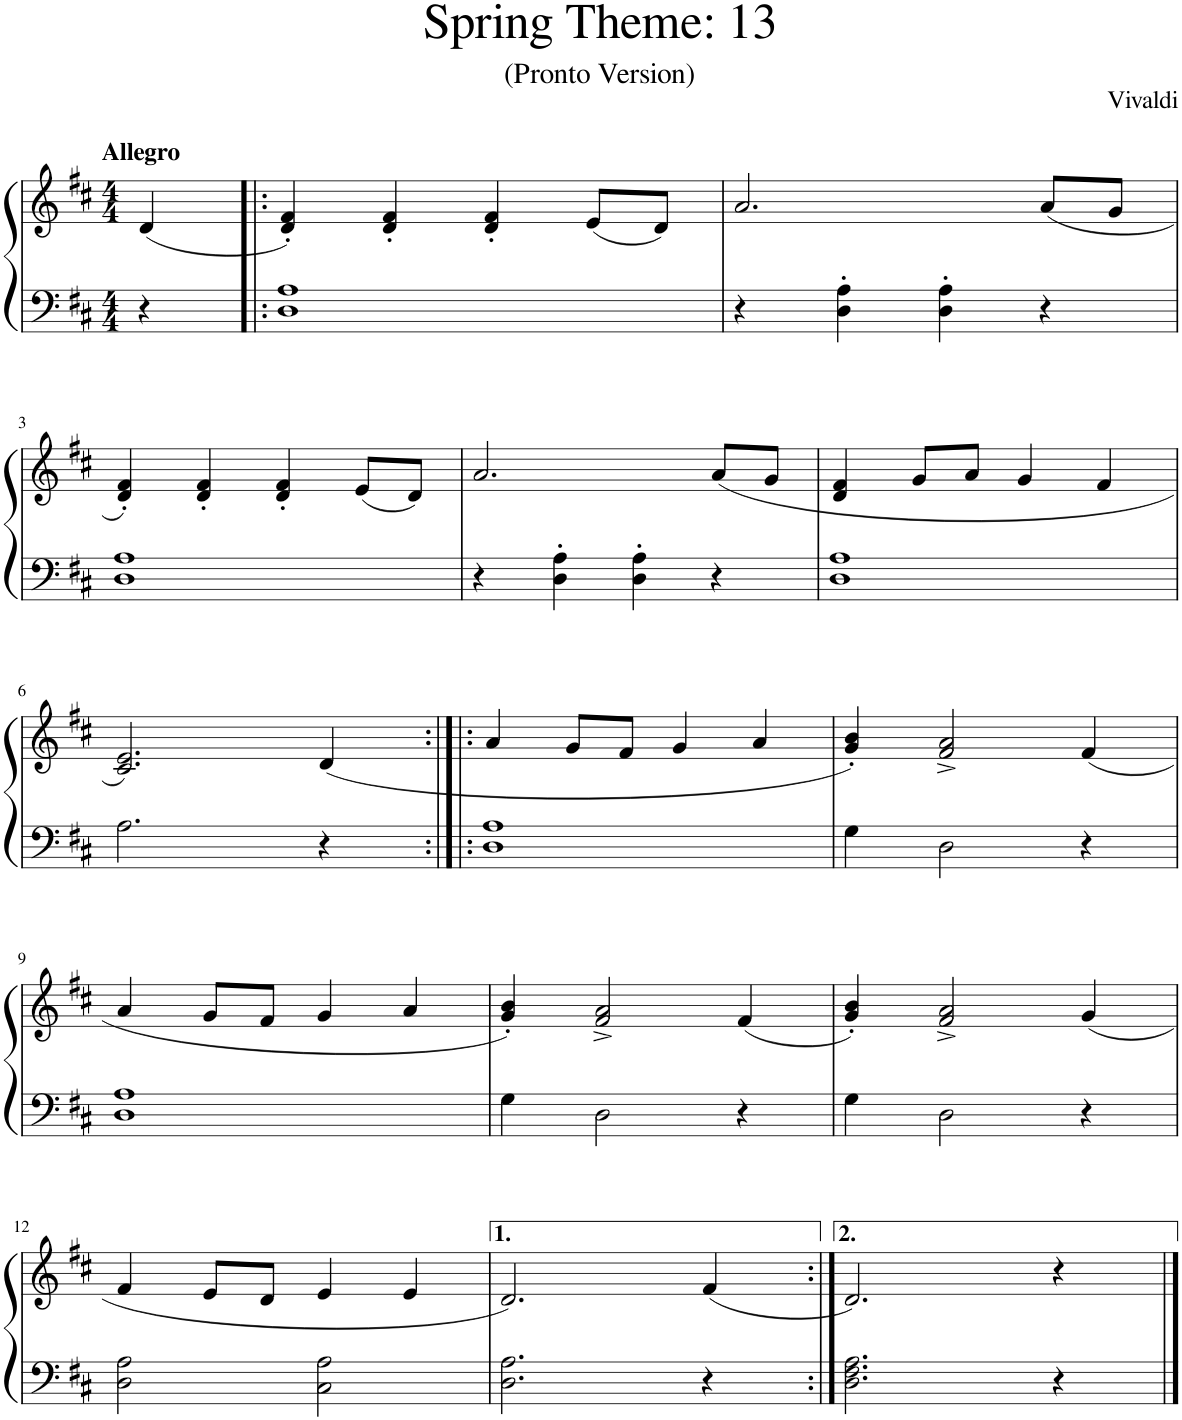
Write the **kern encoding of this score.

**kern	**kern
*part1	*part1
*staff2	*staff1
*I"Piano	*
*I'Pno.	*
*clefF4	*clefG2
*k[f#c#]	*k[f#c#]
*M4/4	*M4/4
=	=
!	!LO:TX:a:B:t=Allegro
4r	(4d/
=1!|:	=1!|:
1D 1A	4d/' 4f#/')
.	4d/' 4f#/'
.	4d/' 4f#/'
.	(8e/L
.	8d/J)
=2	=2
4r	2.a/
4D\' 4A\'	.
4D\' 4A\'	.
4r	(8a/L
.	8g/J
!!LO:LB:g=z
=3	=3
1D 1A	4d/' 4f#/')
.	4d/' 4f#/'
.	4d/' 4f#/'
.	(8e/L
.	8d/J)
=4	=4
4r	2.a/
4D\' 4A\'	.
4D\' 4A\'	.
4r	(8a/L
.	8g/J
=5	=5
1D 1A	4d/ 4f#/
.	8g/L
.	8a/J
.	4g/
.	4f#/
!!LO:LB:g=z
=6	=6
2.A\	2.c#/ 2.e/)
4r	(4d/
=7:|!|:	=7:|!|:
1D 1A	4a/
.	8g/L
.	8f#/J
.	4g/
.	4a/
=8	=8
4G\	4g/' 4b/')
2D\	2f#/^ 2a/^
4r	(4f#/
!!LO:LB:g=z
=9	=9
1D 1A	4a/
.	8g/L
.	8f#/J
.	4g/
.	4a/
=10	=10
4G\	4g/' 4b/')
2D\	2f#/^ 2a/^
4r	(4f#/
=11	=11
4G\	4g/' 4b/')
2D\	2f#/^ 2a/^
4r	(4g/
!!LO:LB:g=z
=12	=12
2D\ 2A\	4f#/
.	8e/L
.	8d/J
2C#\ 2A\	4e/
.	4e/
=13	=13
2.D\ 2.A\	2.d/)
4r	(4f#/
=14:|!	=14:|!
2.D\ 2.F#\ 2.A\	2.d/)
4r	4r
==	==
*-	*-
